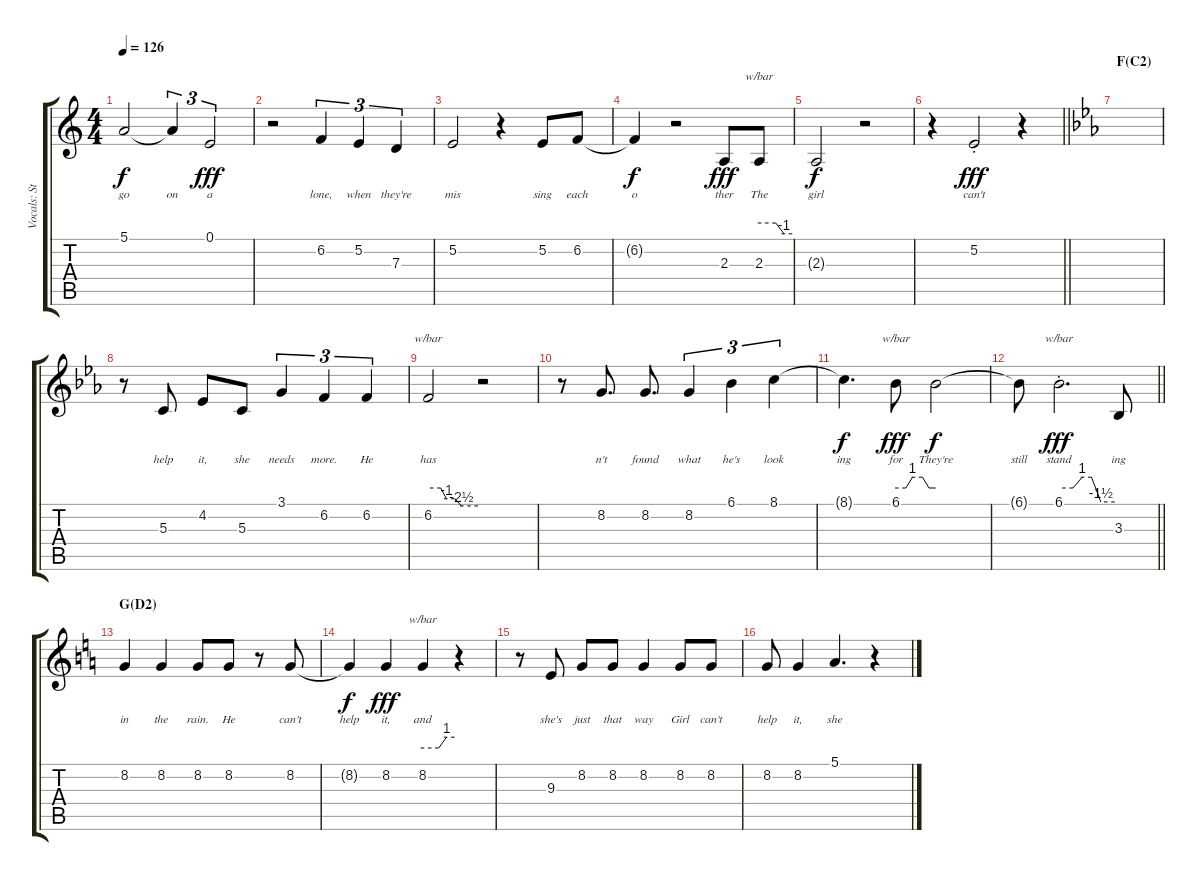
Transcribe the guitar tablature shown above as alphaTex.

\track ("Vocals: Steve" "Vocals: St") {instrument lead2sawtooth}
\staff {score tabs}
\tuning (E4 B3 G3 D3 A2 E2) {hide}
\ts (4 4)
\tempo 126
\clef g2
\ks c
5.1{t}.2{lyrics (0 "go") lyrics (1 "") lyrics (2 "") lyrics (3 "") lyrics (4 "") dy f} 5.1{t}.4{tu (3 2) lyrics (0 "on") lyrics (1 "") lyrics (2 "") lyrics (3 "") lyrics (4 "")} 0.1.2{tu (3 2) lyrics (0 "a") lyrics (1 "") lyrics (2 "") lyrics (3 "") lyrics (4 "") dy fff} |
r.2 6.2.4{tu (3 2) lyrics (0 "lone,") lyrics (1 "") lyrics (2 "") lyrics (3 "") lyrics (4 "")} 5.2.4{tu (3 2) lyrics (0 "when") lyrics (1 "") lyrics (2 "") lyrics (3 "") lyrics (4 "")} 7.3.4{tu (3 2) lyrics (0 "they're") lyrics (1 "") lyrics (2 "") lyrics (3 "") lyrics (4 "")} |
5.2.2{lyrics (0 "mis") lyrics (1 "") lyrics (2 "") lyrics (3 "") lyrics (4 "")} r.4 5.2.8{lyrics (0 "sing") lyrics (1 "") lyrics (2 "") lyrics (3 "") lyrics (4 "")} 6.2.8{lyrics (0 "each") lyrics (1 "") lyrics (2 "") lyrics (3 "") lyrics (4 "")} |
6.2{t}.4{lyrics (0 "o") lyrics (1 "") lyrics (2 "") lyrics (3 "") lyrics (4 "") dy f} r.2 2.3.8{lyrics (0 "ther") lyrics (1 "") lyrics (2 "") lyrics (3 "") lyrics (4 "") dy fff} 2.3.8{tbe (custom default 0 0 30 0 45 -4 60 -4) lyrics (0 "The") lyrics (1 "") lyrics (2 "") lyrics (3 "") lyrics (4 "")} |
2.3{t}.2{lyrics (0 "girl") lyrics (1 "") lyrics (2 "") lyrics (3 "") lyrics (4 "") dy f} r.2 |
\barLineRight lightlight
r.4 5.2{st}.2{lyrics (0 "can't") lyrics (1 "") lyrics (2 "") lyrics (3 "") lyrics (4 "") dy fff} r.4 |
\section ("" "F(C2)")
\ks eb
|
r.8 5.3.8{lyrics (0 "help") lyrics (1 "") lyrics (2 "") lyrics (3 "") lyrics (4 "")} 4.2.8{lyrics (0 "it,") lyrics (1 "") lyrics (2 "") lyrics (3 "") lyrics (4 "")} 5.3.8{lyrics (0 "she") lyrics (1 "") lyrics (2 "") lyrics (3 "") lyrics (4 "")} 3.1.4{tu (3 2) lyrics (0 "needs") lyrics (1 "") lyrics (2 "") lyrics (3 "") lyrics (4 "")} 6.2.4{tu (3 2) lyrics (0 "more.") lyrics (1 "") lyrics (2 "") lyrics (3 "") lyrics (4 "")} 6.2.4{tu (3 2) lyrics (0 "He") lyrics (1 "") lyrics (2 "") lyrics (3 "") lyrics (4 "")} |
6.2.2{tbe (custom default 0 0 15 0 22 -4 32 -4 40 -10 60 -10) lyrics (0 "has") lyrics (1 "") lyrics (2 "") lyrics (3 "") lyrics (4 "")} r.2 |
r.8 8.2.8{d lyrics (0 "n't") lyrics (1 "") lyrics (2 "") lyrics (3 "") lyrics (4 "")} 8.2.8{d lyrics (0 "found") lyrics (1 "") lyrics (2 "") lyrics (3 "") lyrics (4 "")} 8.2.4{tu (3 2) lyrics (0 "what") lyrics (1 "") lyrics (2 "") lyrics (3 "") lyrics (4 "")} 6.1.4{tu (3 2) lyrics (0 "he's") lyrics (1 "") lyrics (2 "") lyrics (3 "") lyrics (4 "")} 8.1.4{tu (3 2) lyrics (0 "look") lyrics (1 "") lyrics (2 "") lyrics (3 "") lyrics (4 "")} |
8.1{t}.4{d lyrics (0 "ing") lyrics (1 "") lyrics (2 "") lyrics (3 "") lyrics (4 "") dy f} 6.1.8{tbe (custom default 0 0 15 0 25 4 40 4 50 0 60 0) lyrics (0 "for") lyrics (1 "") lyrics (2 "") lyrics (3 "") lyrics (4 "") dy fff} 6.1{t}.2{lyrics (0 "They're") lyrics (1 "") lyrics (2 "") lyrics (3 "") lyrics (4 "") dy f} |
\barLineRight lightlight
6.1{t}.8{lyrics (0 "still") lyrics (1 "") lyrics (2 "") lyrics (3 "") lyrics (4 "")} 6.1{st}.2{d tbe (custom default 0 0 15 0 25 4 35 4 45 -6 60 -6) lyrics (0 "stand") lyrics (1 "") lyrics (2 "") lyrics (3 "") lyrics (4 "") dy fff} 3.3.8{lyrics (0 "ing") lyrics (1 "") lyrics (2 "") lyrics (3 "") lyrics (4 "")} |
\section ("" "G(D2)")
\ks c
8.2.4{lyrics (0 "in") lyrics (1 "") lyrics (2 "") lyrics (3 "") lyrics (4 "")} 8.2.4{lyrics (0 "the") lyrics (1 "") lyrics (2 "") lyrics (3 "") lyrics (4 "")} 8.2.8{lyrics (0 "rain.") lyrics (1 "") lyrics (2 "") lyrics (3 "") lyrics (4 "")} 8.2.8{lyrics (0 "He") lyrics (1 "") lyrics (2 "") lyrics (3 "") lyrics (4 "")} r.8 8.2.8{lyrics (0 "can't") lyrics (1 "") lyrics (2 "") lyrics (3 "") lyrics (4 "")} |
8.2{t}.4{lyrics (0 "help") lyrics (1 "") lyrics (2 "") lyrics (3 "") lyrics (4 "") dy f} 8.2.4{lyrics (0 "it,") lyrics (1 "") lyrics (2 "") lyrics (3 "") lyrics (4 "") dy fff} 8.2.4{tbe (custom default 0 0 30 0 45 4 60 4) lyrics (0 "and") lyrics (1 "") lyrics (2 "") lyrics (3 "") lyrics (4 "")} r.4 |
r.8 9.3.8{lyrics (0 "she's") lyrics (1 "") lyrics (2 "") lyrics (3 "") lyrics (4 "")} 8.2.8{lyrics (0 "just") lyrics (1 "") lyrics (2 "") lyrics (3 "") lyrics (4 "")} 8.2.8{lyrics (0 "that") lyrics (1 "") lyrics (2 "") lyrics (3 "") lyrics (4 "")} 8.2.4{lyrics (0 "way") lyrics (1 "") lyrics (2 "") lyrics (3 "") lyrics (4 "")} 8.2.8{lyrics (0 "Girl") lyrics (1 "") lyrics (2 "") lyrics (3 "") lyrics (4 "")} 8.2.8{lyrics (0 "can't") lyrics (1 "") lyrics (2 "") lyrics (3 "") lyrics (4 "")} |
8.2.8{lyrics (0 "help") lyrics (1 "") lyrics (2 "") lyrics (3 "") lyrics (4 "")} 8.2.4{lyrics (0 "it,") lyrics (1 "") lyrics (2 "") lyrics (3 "") lyrics (4 "")} 5.1.4{d lyrics (0 "she") lyrics (1 "") lyrics (2 "") lyrics (3 "") lyrics (4 "")} r.4
